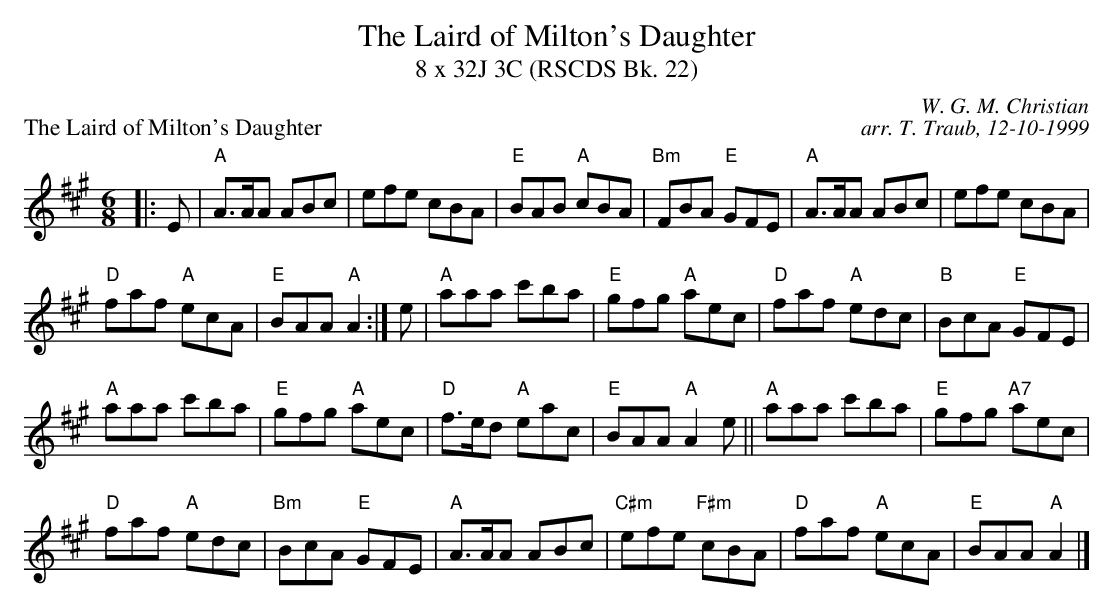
X:1
T: The Laird of Milton's Daughter
T: 8 x 32J 3C (RSCDS Bk. 22)
P: The Laird of Milton's Daughter
C: W. G. M. Christian
C: arr. T. Traub, 12-10-1999
M: 6/8
K: A
L: 1/8
|: E| "A" A>AA ABc|efe cBA|"E"BAB "A"cBA |"Bm"FBA "E"GFE|"A"A>AA ABc|efe cBA|
"D"faf "A"ecA|"E"BAA "A"A2 :| e|"A"aaa c'ba|"E"gfg "A"aec|"D"faf "A"edc|"B"BcA "E"GFE|
"A"aaa c'ba|"E"gfg "A"aec|"D"f>ed "A"eac|"E"BAA "A"A2 e|| "A"aaa c'ba|"E"gfg "A7"aec|
"D"faf "A"edc|"Bm"BcA "E"GFE|"A"A>AA ABc|"C#m"efe "F#m"cBA|"D"faf "A"ecA|"E"BAA "A"A2 |]
